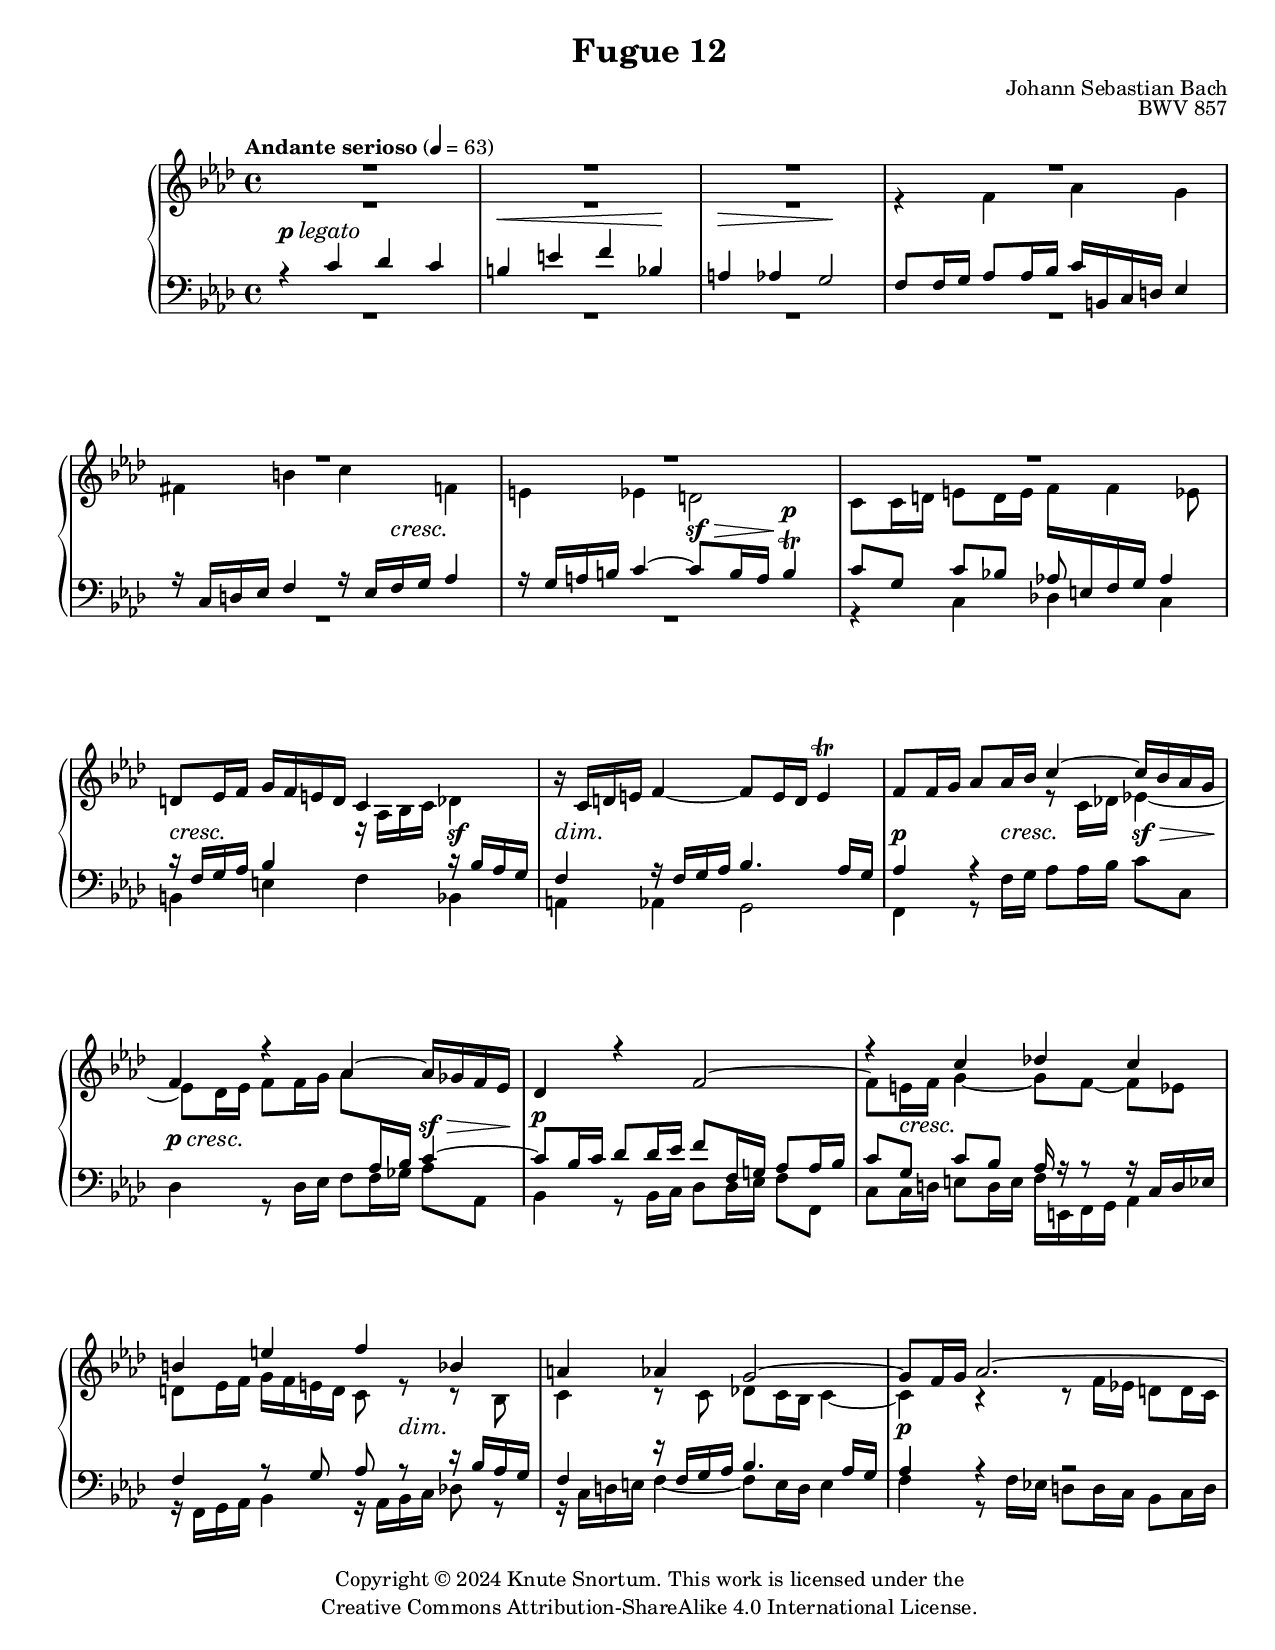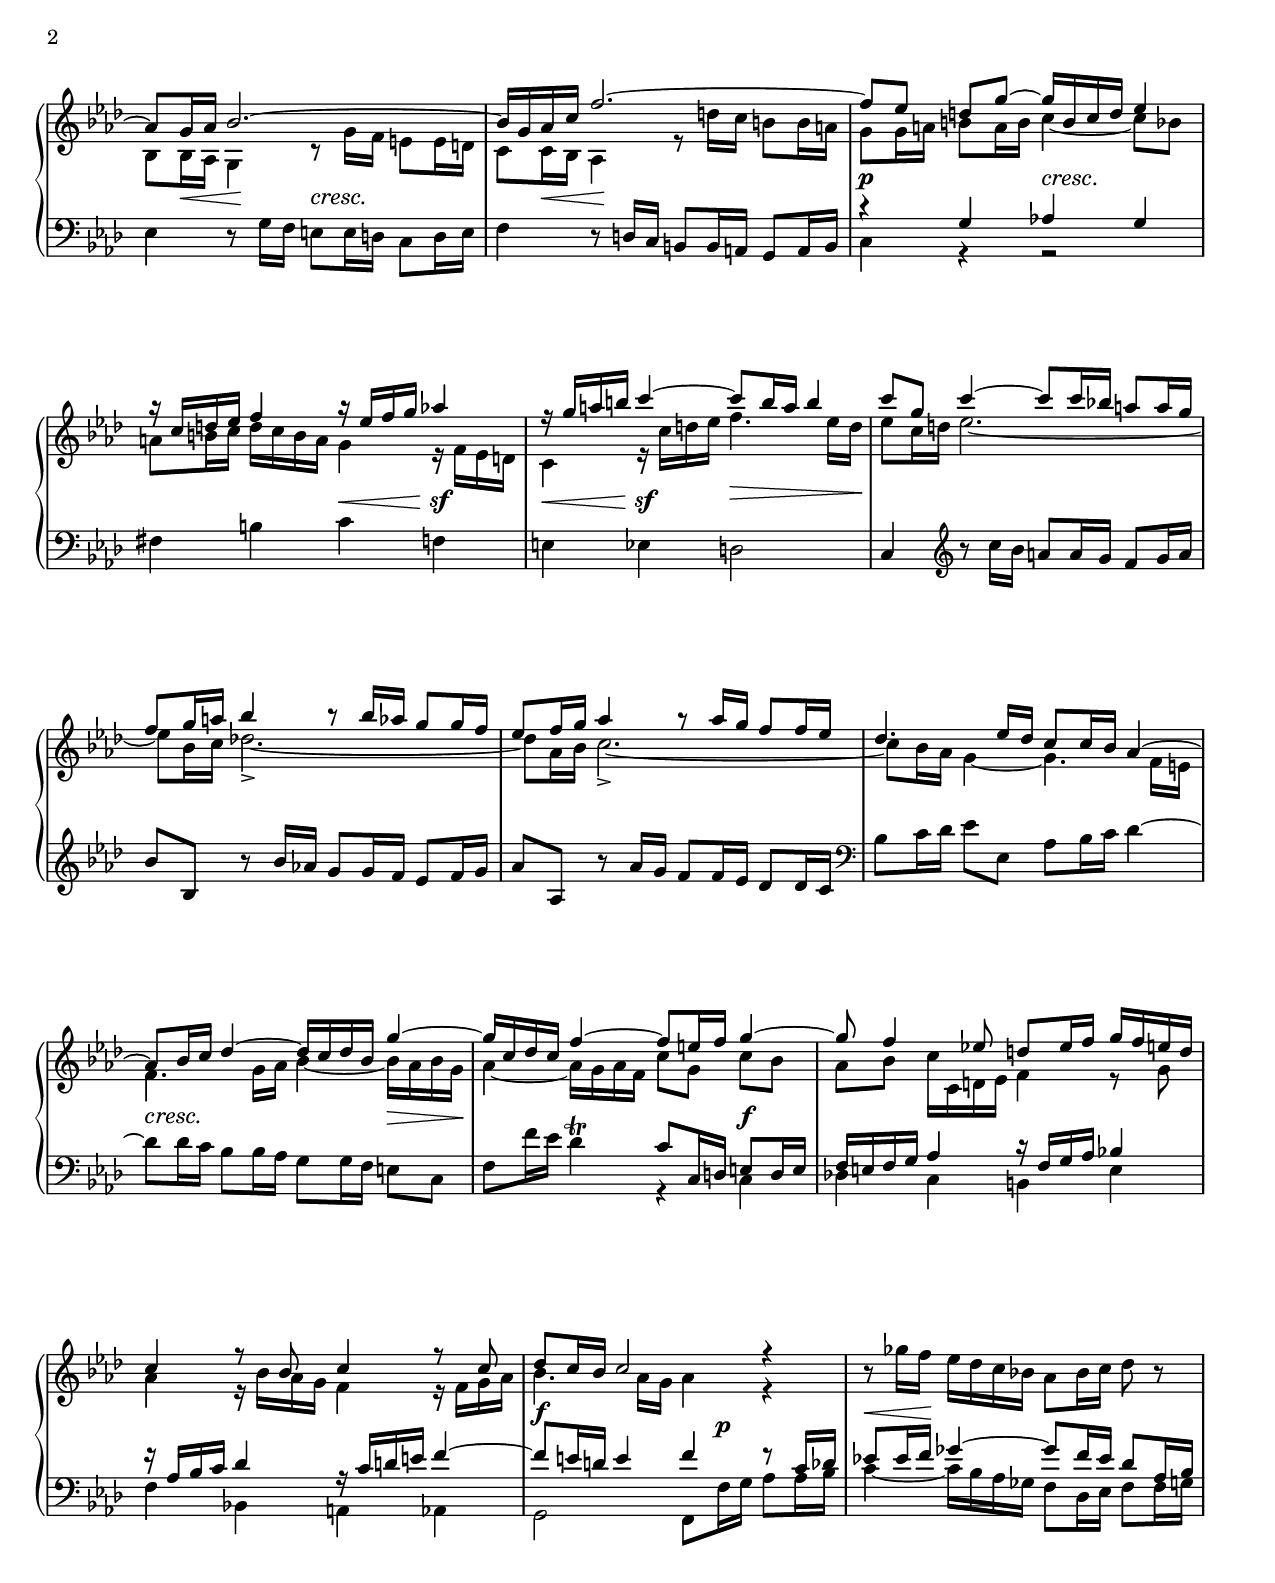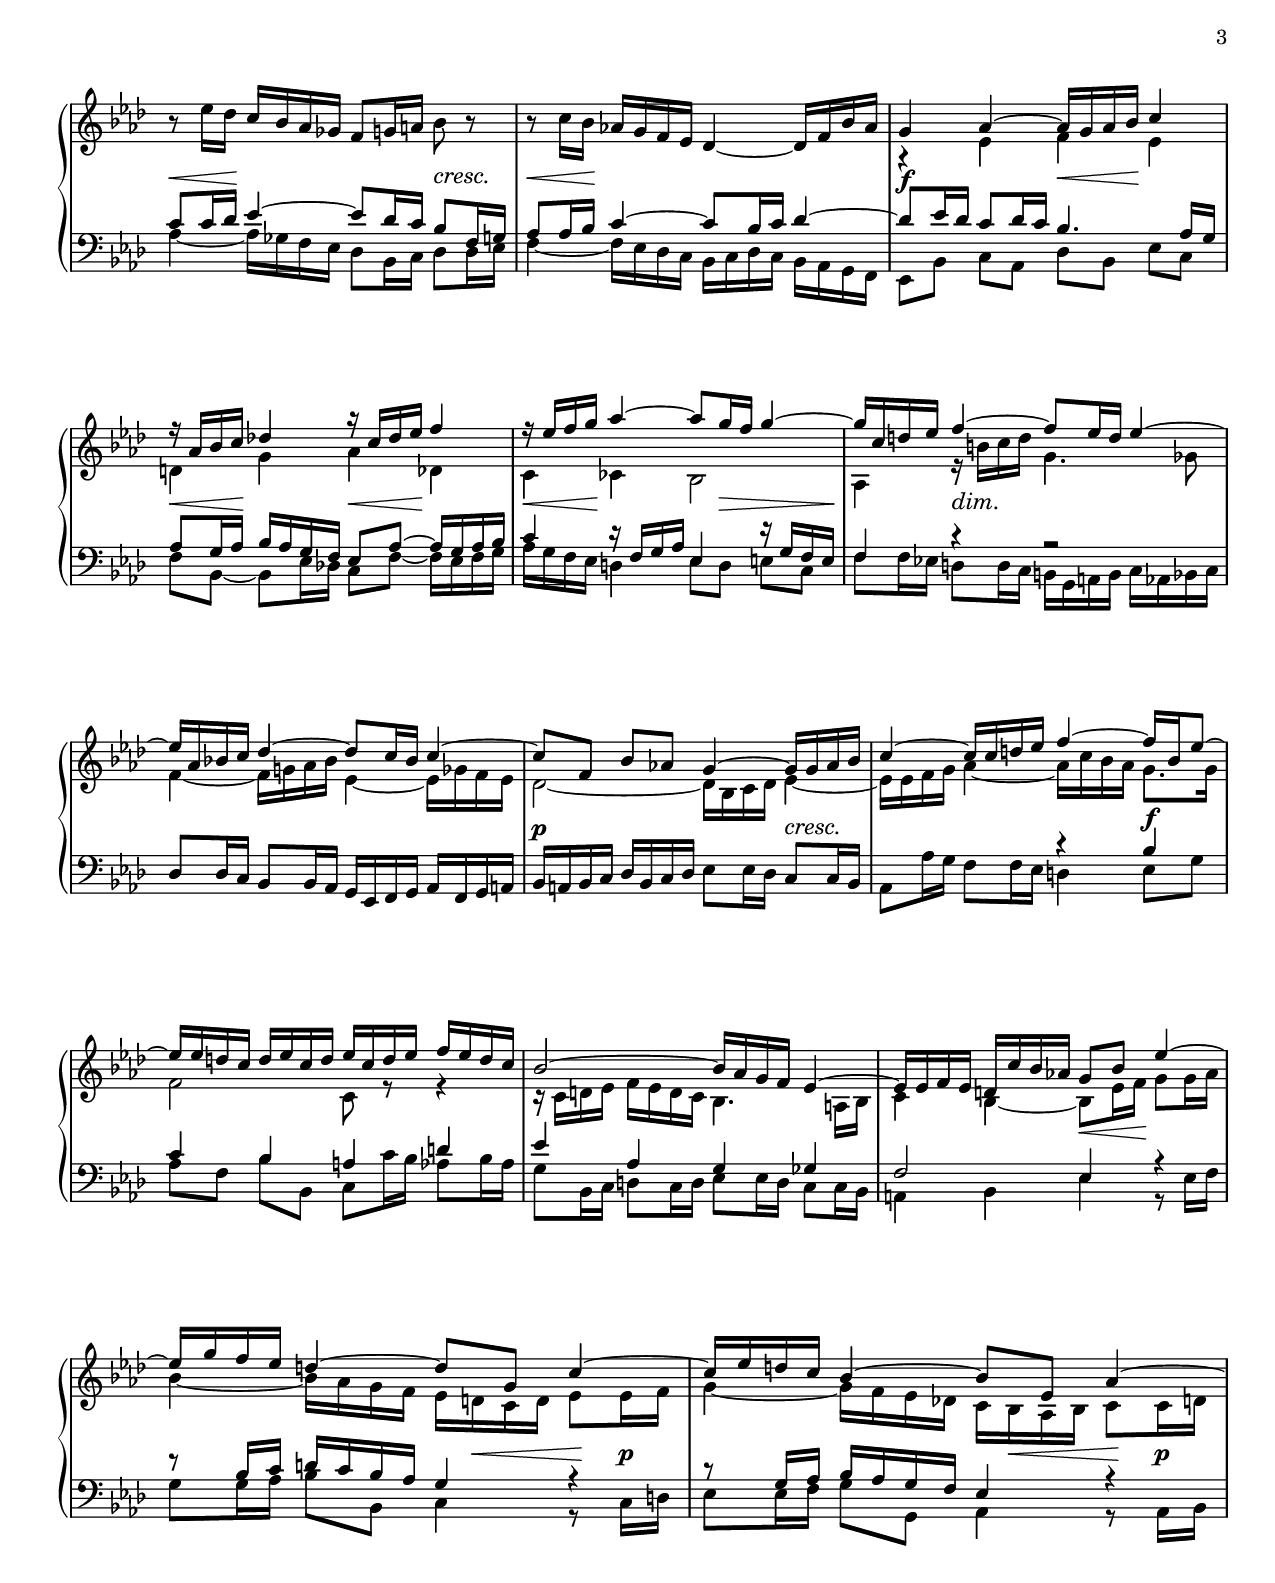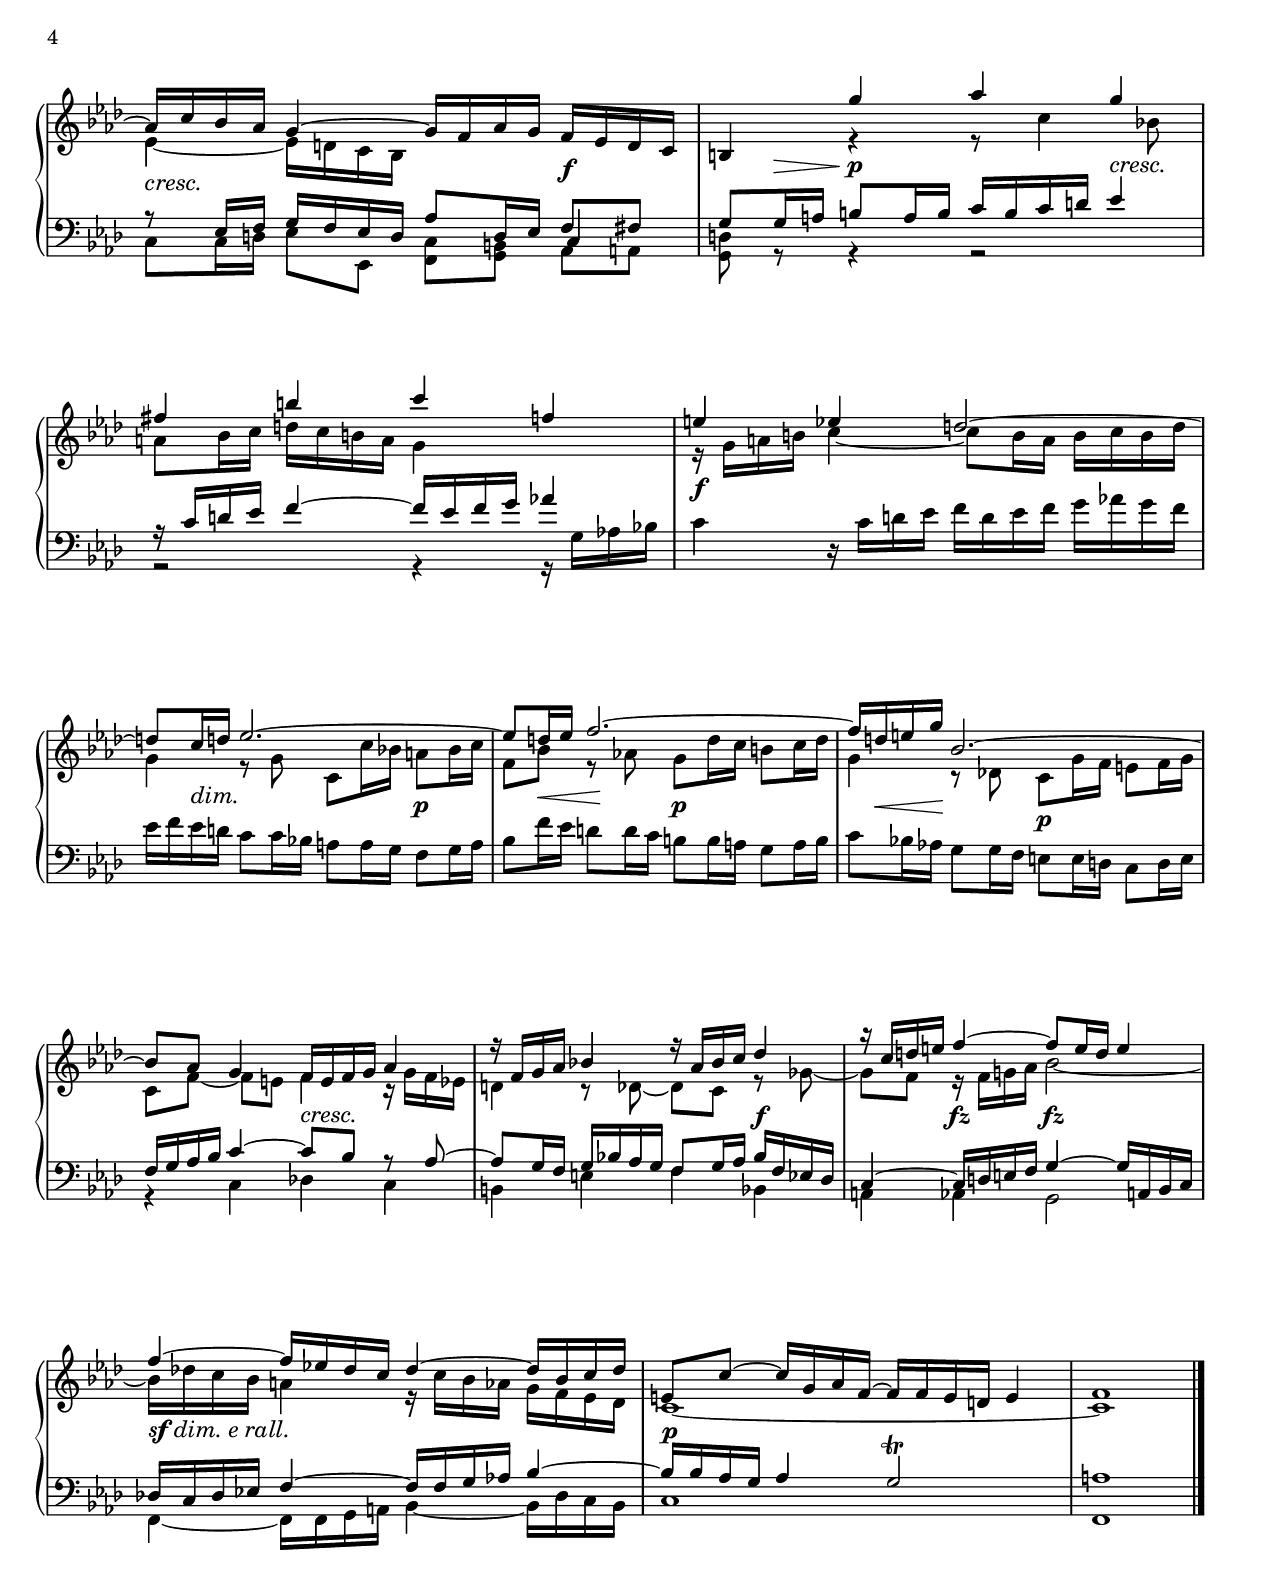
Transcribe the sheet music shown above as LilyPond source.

\version "2.24.0"

\include "includes/header-paper.ily"
%...+....1....+....2....+....3....+....4....+....5....+....6....+....7....+....

\version "2.24.0"
\language "english"

\include "global-variables.ily"

%%% Music %%%

global = {
  \time 4/4
  \key f \minor
}

rightHandUpper = \relative {
  \beamQuarterNotes.44
  \voiceOne R1 * 7 |
  s1 |
  
  \barNumberCheck 9
  s1 * 4 |
  r4 c'' df! c |
  b4 e f bf, |
  a4 af g2~ |
  g8 f16 g  af2.~ |
  
  \barNumberCheck 17
  af8 g16 af  bf2.~ |
  bf16 g af c  f2.~ |
  f8 ef d g~  g16 b, c d  ef4 |
  r16 c d ef  f4  r16 ef f g  af!4 |
  r16 g a b  c4~  c8 b16 a  b4 |
  c8 g c4~  c8 c16 bf!  a8 a16 g |
  f8 g16 a bf4  r8 bf16 af  g8 g16 f |
  ef8 f16 g af4  r8 af16 g  f8 f16 ef |
  
  \barNumberCheck 25
  df4. ef16 df  c8 c16 bf  af4~ |
  af8 bf16 c  df4~  df16 c df bf  g'4~ |
  g16 c, df c  f4~ f8 e16 f  g4~ |
  g8 f4 ef!8  d ef16 f  g f e d |
  c4 r8 bf  c4 r8 c |
  df8 c16 bf c2 r4 |
  \oneVoice r8 gf'16 f  ef df c bf!  af8 bf16 c  df8 r |
  r8 ef16 df  c bf af gf  f8 g16 a  bf8 r |
  
  \barNumberCheck 33
  r c16 bf  af! g f ef  df4~ df16 f bf af |
  \voiceOne g4 af~ af16 g af bf  c4 |
  r16 af bf c  df!4 r16 c df ef  f4 |
  r16 ef f g  af4~ af8 g16 f  g4~ |
  g16 c, d ef  f4~ f8 ef16 d  ef4~ |
  ef16 af, bf! c  df4~ df8 c16 bf  c4~ |
  c8 f, bf af!  g4~  g16 g af bf |
  c4~ c16 c d ef  f4~ f16 bf, ef8~ |
  
  \barNumberCheck 41
  ef16 ef d c  d ef c d  ef c d ef  f ef d c |
  bf2~  bf16 af g f  ef4~ |
  ef16 ef f ef  d c' bf af!  g8 bf ef4~ |
  ef16 g f ef  d4~  d8 g, c4~ |
  c16 ef d c bf4~  bf8 ef, af4~ |
  af16 c bf af g4~  g16 f af g  f ef d c |
  b4 g'' af g |
  fs4 b c f, |
  
  \barNumberCheck 49
  e4 ef d2~ |
  d8 c16 d  ef2.~ |
  ef8 d16 ef  f2.~ |
  f16 d e g  bf,2.~ |
  bf8 af g4  f16 e f g  af4 |
  r16 f g af  bf!4  r16 af bf c  df4 |
  r16 c d e f4~  f8 e16 d  e4 |
  f4~ f16 ef! df c  df4~ df16 bf c df |
  
  \barNumberCheck 57
  e,8 c'~  c16 g af f~  f16 f e d  e4 |
  f1 |
  \bar "|."
}

rightHandLower = \relative {
  \beamQuarterNotes.44
  \voiceFour R1 * 3 |
  r4 f' af g |
  fs4 b c f, |
  e4 ef d2 |
  c8 c16 d  e8 d16 e  f \voiceDown e, f g  af4 |
  \staffUp \voiceOne d8 ef16 f  g16 f e d  c4 \voiceFour df |
  
  \barNumberCheck 9
  \oneVoice  r16 c d e  f4~  f8 e16 d  e4\trill |
  \voiceOne f8 f16 g  af8 af16 bf  c4~ c16 bf af g |
  f4 r af~  af16 gf f ef |
  df4 r f2~ |
  \voiceFour f8 e16 f  g4~ g8 f~ f ef |
  d8 ef16 f  g f e d  c8 r r bf |
  c4 r8 c  df! c16 bf c4~ |
  c4 r r8 f16 ef!  d8 d16 c |
  
  \barNumberCheck 17
  bf8 bf16 af  g4 r8 g'16 f  e8 e16 d |
  c8 c16 bf  af4  r8 d'16 c  b8 b16 a |
  g8 g16 a  b8 a16 b  c4~ c8 bf |
  a8 b16 c  d c b a  g4  r16 f ef d |
  c4 r16 c' d ef  f4. ef16 d |
  ef8 c16 d ef2.~ |
  ef8 bf16 c df!2.->~ |
  df8 af16 bf c2.->~ |
  
  \barNumberCheck 25
  c8 bf16 af  g4~ g4. f16 e |
  f4. g16 af  bf4~ bf16 af bf g |
  af4~ af16 g af f  c'8 g c bf |
  af8 bf  c16 c, d ef  f4 r8 g |
  af4  r16 bf af g  f4  r16 f g af |
  bf4. af16 g  af4 r |
  s1 * 2 |
  
  \barNumberCheck 33
  s1 |
  r4 ef f ef |
  d4 g af df,! |
  c4 cf bf2 |
  af4  r16 b' c d  g,4. gf8 |
  f4~ f16 g! af bf  ef,4~  ef16 gf f ef |
  % df2 tied to df16, SrcB
  df2~  df16 bf c df  ef4~ |
  ef16 ef f g  af4~  af16 c bf af  g8. g16 |
  
  \barNumberCheck 41
  f2  c8 r r4 |
  r16 c d ef  f ef d c  bf4. a16 bf |
  c4 bf~  bf8 ef16 f  g8 g16 af |
  bf4~ bf16 af g f  ef d c d  ef8 ef16 f |
  g4~ g16 f ef df!  c bf af bf  c8 c16 d |
  ef4~ ef16 d c bf  \voiceDown af8 d,16 ef  \voiceOne f8 fs |
  s4 \voiceUp r r8 c''4 bf!8 |
  a8 bf16 c  d c b a  g4 s |
  
  \barNumberCheck 49
  r16 g a b c4~  c8 b16 a  b c b d |
  g,4 r8 g  c, c'16 bf!  a8 bf16 c |
  f,8 bf r af!  g8 d'16 c  b8 c16 d |
  g,4 r8 df!  c8 g'16 f  e8 f16 g |
  c,8 f~ f e  f4  r16 g f ef |
  d4 r8 df~  df c r gf'~ |
  gf8 f  r16 f g af  bf2~ |
  bf16 df! c bf a4  r16 c bf af  g f ef df |
  
  \barNumberCheck 57
  c1~ |
  c1 |
} 

rightHand = {
  \global
  <<
    \new Voice \rightHandUpper
    \new Voice \rightHandLower
  >>
}

leftHandUpper = \relative {
  \beamQuarterNotes.44
  \voiceThree r4 c' df c |
  b4 e f bf, |
  a4 af g2 |
  f8 f16 g  af8 af16 bf  c b, c d  ef4 |
  r16 c d ef  f4  r16 ef f g af4 |
  r16 g a b  c4~ c8 b16 a  b4\trill |
  c8 g c bf!  af! \voiceUp f'4 ef8 |
  \voiceDown r16 f, g af  bf4  \voiceUp r16 af bf c \voiceDown r16 bf af g |
  
  \barNumberCheck 9
  f4 r16 f g af  bf4. af16 g |
  af4 r \voiceUp r8 c16 df!  ef!4~ |
  ef8 df16 ef  f8 f16 g  af8 \voiceDown af,16 bf  c4~ |
  c8 bf16 c  df8 df16 ef  f8 f,16 g!  af8 af16 bf |
  c8 g c bf  af16 r r8 r16 c, d ef |
  f4 r8 g af r r16 bf af g |
  f4 r16 f g af  bf4. af16 g |
  af4 r4 r2 |
  
  \barNumberCheck 17
  s1 * 2 |
  r4 g af! g |
  \oneVoice fs4 b c f, |
  e4 ef d2 |
  c4 \clef treble r8 c''16 bf  a8 a16 g  f8 g16 a |
  bf8 bf, r bf'16 af!  g8 g16 f  ef8 f16 g |
  af8 af, r af'16 g  f8 f16 ef  df8 df16 c |
  
  \barNumberCheck 25
  \clef bass bf8 c16 df  ef8 ef,  af8 bf16 c  df4~ |
  df8 df16 c  bf8 bf16 af  g8 g16 f  e8 c |
  f8 f'16 ef  df4\trill  \voiceThree c8 c,16 d  e8 d16 e |
  f16 e f g  af4  r16 f g af  bf!4 |
  r16 af bf c  df4  r16 c d e  f4~ |
  f8 e16 d e4  f r8 c16 df |
  ef!8 ef16 f  gf4~ gf8 f16 ef  df8 af16 bf |
  c8 c16 df  ef4~ ef8 df16 c  bf8 f16 g |
  
  \barNumberCheck 33
  af8 af16 bf  c4~ c8 bf16 c  df4~ |
  df8 ef16 df  c8 df16 c  bf4.  af16 g |
  af8 g16 af  bf af g f  ef8 af~  af16 g af bf |
  c4 r16 f, g af  ef4 r16 g f e |
  f4 r r2 |
  s1 * 2 |
  s2 r4 bf4 |
  
  \barNumberCheck 41
  c4 bf a d |
  ef4 af, g gf |
  f2 ef4 r |
  r8 bf'16 c  d c bf af  g4 r |
  r8 g16 af  bf af g f  ef4 r |
  r8 ef16 f  g f ef d  s4 c4 |
  g'8 g16 a  b8 a16 b  c b c d  ef4 |
  r16 c d ef  f4~  f16 ef f g  af!4 |
  
  \barNumberCheck 49
  s4 \oneVoice r16 c, d ef  f d ef f  g af! g f |
  ef16 f ef d  c8 c16 bf!  a8 a16 g  f8 g16 a |
  bf8 f'16 ef  d8 d16 c  b8 b16 a  g8 a16 b |
  c8 bf!16 af!  g8 g16 f  e8 e16 d  c8 d16 e |
  \voiceThree f16 g af bf  c4~  c8 bf r af8~ |
  af8 g16 f  g bf! af g  f8 g16 af  bf f ef df |
  c4~ c16 d e f  g4~ g16 a, bf c |
  df!16 c df ef! f4~  f16 f g af!  bf4~ |
  
  \barNumberCheck 57
  bf16 bf af g  af4  g2\trill |
  a1 |
}

leftHandLower = \relative {
  \beamQuarterNotes.44
  \voiceTwo R1 * 6 |
  r4 c df! c |
  b4 e f bf, |
  
  \barNumberCheck 9
  a4 af g2 |
  f4 r8 f'16 g  af8 af16 bf  c8 c, |
  df4 r8 df16 ef  f8 f16 gf  af8 af, |
  bf4 r8 bf16 c16  df8 df16 ef16  f8 f, |
  c'8 c16 d  e8 d16 e  f16 e, f g  af4 |
  r16 f g af  bf4  r16 af bf c  df!8 r |
  r16 c d e  f4~  f8 e16 d  e4 |
  f4 r8 f16 ef!  d8 d16 c  bf8 c16 d |
  
  \barNumberCheck 17
  \oneVoice ef4 r8 g16 f  e8 e16 d  c8 d16 e |
  f4 r8 d16 c  b8 b16 a  g8 a16 b |
  \voiceTwo c4 r r2 |
  s1 * 5 |
  
  \barNumberCheck 25
  s1 * 2 |
  s2 r4 c |
  df!4 c b e |
  f4 bf,! a af |
  g2  f8 f'16 g  af8 af16 bf |
  c4~ c16 bf af gf  f8 df16 ef  f8 f16 g |
  af4~ af16 gf f ef  df8 bf16 c  df8 df16 ef |
  
  \barNumberCheck 33
  f4~ f16 ef df c  bf c df c  bf af g f |
  ef8 bf' c af  df bf ef c |
  f8 bf,~ bf ef16 df!  c8 f~  f16 ef f g |
  af16 g f ef  d4  ef8 d e c |
  f8 f16 ef!  d8 d16 c  b16 g a b  c af bf c |
  \oneVoice df8 df16 c  bf8 bf16 af  g ef f g  af f g a |
  bf16 a bf c  df bf c df  ef8 ef16 df  c8 c16 bf |
  af8 af'16 g  f8 f16 ef  \voiceTwo d4 ef8 g |
  
  \barNumberCheck 41
  af8 f bf bf,  c c'16 bf  af8 bf16 af |
  g8 bf,16 c  d8 c16 d  ef8 ef16 d  c8 c16 bf |
  a4 bf ef r8 ef16 f |
  g8 g16 af  bf8 bf,  c4 r8 c16 d |
  ef8 ef16 f  g8 g,  af4 r8 af16 bf |
  c8 c16 d  ef8 ef,  <f c'> <g b> af a |
  <g d'>8 r r4 r2 |
  r2 r4 r16 g' af! bf! |
  
  \barNumberCheck 49
  c4 s2. |
  s1 * 3 |
  r4 c, df! c |
  b4 e f bf, |
  a4 af g2 |
  f4~ f16 f g a  bf4~ bf16 df c bf |
  
  \barNumberCheck 57
  c1 |
  f,1 |
}

leftHand = {
  \global
  \clef bass
  <<
    \new Voice \leftHandUpper
    \new Voice \leftHandLower
  >>
}

dynamics = {
  \override TextScript.Y-offset = -0.5
  \override DynamicTextSpanner.style = #'none
  \tag layout { s1-\tweak Y-offset -2 ^\pLegato } \tag midi { s1\p } |
  s2.\< s4\! |
  s2\> s\! |
  s1 |
  s2 s8 s4.\cresc |
  s2 s4\sf\> s-\tweak Y-offset 1.5 \p |
  s1 |
  s2.\cresc s4\sf |
  
  \barNumberCheck 9
  s1\dim |
  s4.\p s8\cresc s4 s8.\sf\> s16\! |
  s2.-\tweak Y-offset -2 \p-\tweak Y-offset -1.5 \cresc s8.\sf\> s16\! |
  s1-\tweak Y-offset 0.5 \p |
  s8 s8\cresc s2. |
  s2 s8 s4.\dim |
  s1 |
  s1\p |
  
  \barNumberCheck 17
  s8 s\< s4\! s2\cresc |
  s8 s\< s2.\! |
  s2-\tweak Y-offset 1.5 \p s-\tweak Y-offset 2 \cresc |
  s2 s4-\tweak Y-offset -1 \< s-\tweak Y-offset -1.5 \sf |
  s4-\tweak Y-offset -1 \< s4-\tweak Y-offset -1.5 \sf s4..\> s16\! |
  s1 * 3 |
  
  \barNumberCheck 25
  s1 |
  s2.\cresc s8.\> s16\! |
  s2. s4\f |
  s1 * 2 |
  s2\f s8 s4.-\tweak Y-offset -2 \p |
  s8.\< s16\! s2. |
  s8.\< s16\! s2 s4\cresc |
  
  \barNumberCheck 33
  s8.\< s16\! s2. |
  s2-\tweak Y-offset -1 \f s8.\< s16\! s4 |
  s8.\< s16\! s4 s8.\< s16\! s4 |
  s8.\< s16\! s4 s8 s\> s8. s16\! |
  s4 s2.\dim |
  s1 |
  s2.\p s4\cresc |
  s2. s4-\tweak Y-offset 0.5 \f |
  
  \barNumberCheck 41
  s1 * 2 |
  s2 s8.\< s16\! s4 |
  s2 s16 s8.\< s8\! s\p |
  s2 s16 s8.\< s8\! s\p |
  s2.-\tweak Y-offset -2 \cresc s4-\tweak Y-offset -1 \f |
  s8 s\> s2\p s4\cresc |
  s1 |
  
  \barNumberCheck 49
  s1\f |
  s8 s-\tweak Y-offset 1 \dim s2 s4\p |
  s8 s-\tweak Y-offset 1 \< s4\! s2\p |
  s16 s8\< s16\! s4 s2-\tweak Y-offset -2 \p |
  s2 s\cresc |
  s2. s4\f |
  s4 s\fz s2\fz |
  \tag layout { s1^\sfDimERall } \tag midi { s1\sf\dim } |
  
  \barNumberCheck 57
  s1\p |
  s1 |
}

tempi = {
  \tempo "Andante serioso" 4 = 63
  s1 * 55 |
  \set Score.tempoHideNote = ##t
  s2 \tempo 4 = 58 s |
  \tempo 4 = 54
  s2 \tempo 4 = 50 s |
  s1 |
}

forceBreaks = {
  % page 1
  \repeat unfold 3 { s1\noBreak } s1\break\noPageBreak
  \repeat unfold 2 { s1\noBreak } s1\break\noPageBreak
  \repeat unfold 2 { s1\noBreak } s1\break\noPageBreak
  \repeat unfold 2 { s1\noBreak } s1\break\noPageBreak
  \repeat unfold 2 { s1\noBreak } s1\pageBreak
  
  % page 2
  \repeat unfold 2 { s1\noBreak } s1\break\noPageBreak
  \repeat unfold 2 { s1\noBreak } s1\break\noPageBreak
  \repeat unfold 2 { s1\noBreak } s1\break\noPageBreak
  \repeat unfold 2 { s1\noBreak } s1\break\noPageBreak
  \repeat unfold 2 { s1\noBreak } s1\pageBreak
  
  % page 3
  \repeat unfold 2 { s1\noBreak } s1\break\noPageBreak
  \repeat unfold 2 { s1\noBreak } s1\break\noPageBreak
  \repeat unfold 2 { s1\noBreak } s1\break\noPageBreak
  \repeat unfold 2 { s1\noBreak } s1\break\noPageBreak
  \repeat unfold 1 { s1\noBreak } s1\pageBreak
  
  % page 4
  \repeat unfold 1 { s1\noBreak } s1\break\noPageBreak
  \repeat unfold 1 { s1\noBreak } s1\break\noPageBreak
  \repeat unfold 2 { s1\noBreak } s1\break\noPageBreak
  \repeat unfold 2 { s1\noBreak } s1\break\noPageBreak
}

fugueTwelveNotes =
\score {
  \header {
    title = "Fugue 12"
  }
  \keepWithTag layout  
  \new PianoStaff \with {
    \override StaffGrouper.staff-staff-spacing = 
      #'((basic-distance . 10)
         (padding . 1))
  } <<
    \new Staff = "upper" \rightHand
    \new Dynamics \dynamics
    \new Staff = "lower" \leftHand
    \new Dynamics \tempi
    \new Devnull \forceBreaks
  >>
  \layout {
    \context {
      \Score
      \override Stem.details.beamed-lengths = #'(3.5 3.9)
    }
  }
}

\include "articulate.ly"

fugueTwelveMidi =
\book {
  \bookOutputName "fugue-12-bwv-857"
  \score {
    \keepWithTag midi
    \articulate <<
      \new Staff = "upper" << \rightHand \dynamics \tempi >>
      \new Staff = "lower" << \leftHand \dynamics \tempi >>
    >>
    \midi {}
  }
}


\header {
  title = "Fugue 12"
  composer = "Johann Sebastian Bach"
  opus = "BWV 857"
}
  
\paper {
  print-all-headers = ##f
} 
 
\fugueTwelveNotes
\fugueTwelveMidi